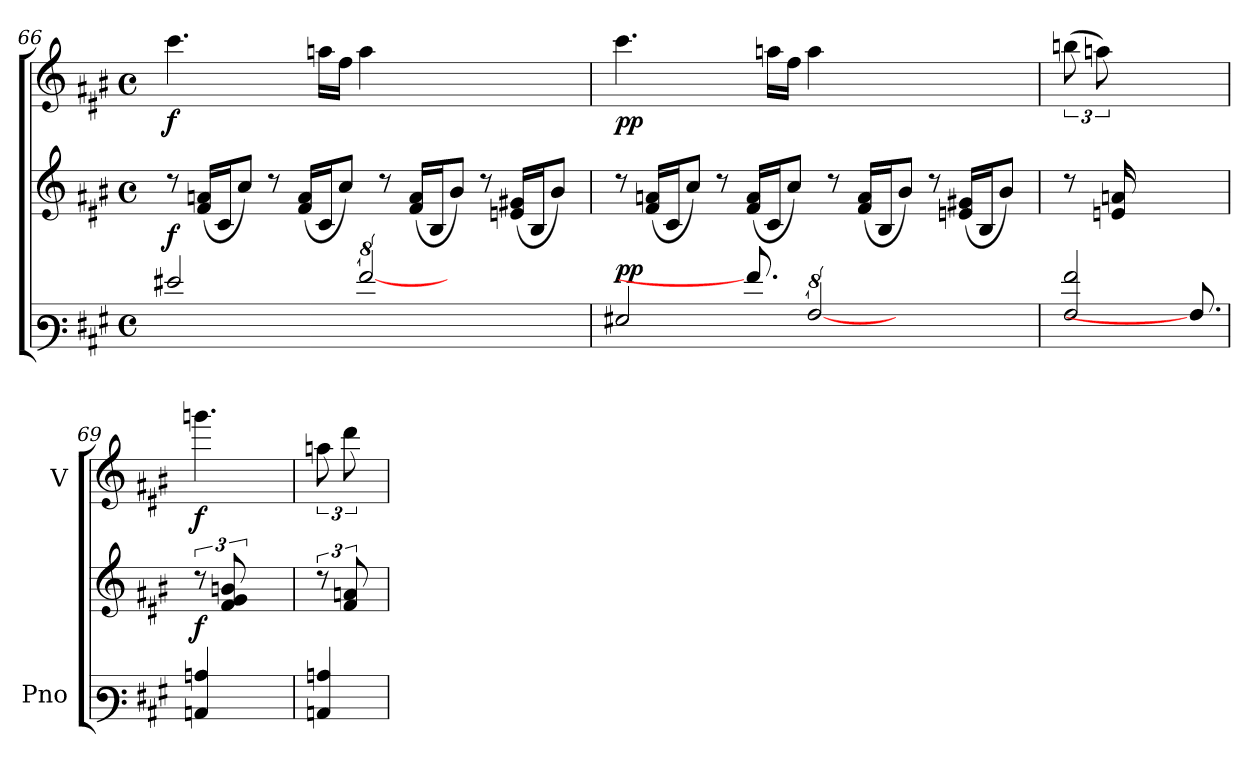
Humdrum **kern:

**kern	**kern	**dynam	**kern	**dynam
*part2	*part2	*part2	*part1	*part1
*staff3	*staff2	*staff2/3	*staff1	*staff1
*I'Pno	*	*	*I'V	*
*clefF3	*clefG3	*	*clefG3	*
*k[f#c#g#]	*k[f#c#g#]	*	*k[f#c#g#]	*
*M4/4	*M4/4	*	*M4/4	*
*met(c)	*met(c)	*	*met(c)	*
=66	=66	=66	=66	=66
!	!	!LO:DY:a=2	!	!LO:DY:b
2g#X/	8rb	f	4.aa\	f
.	(<16d/ 16f/LL	.	.	.
.	16A/J	.	.	.
.	8a/J)	.	.	.
.	8rb	.	8.ryy	.
8.ryy	(<16d/ 16f/LL	.	.	.
.	16A/J	.	16ff\LL	.
.	8a/J)	.	16dd\JJ	.
[16%5a/	.	.	4ff\	.
.	8rb	.	.	.
.	(<16d/ 16f/LL	.	.	.
.	16G#/J	.	2ryy	.
2ryy	8g#/J)	.	.	.
.	8rb	.	.	.
.	(<16c/ 16e#X/LL	.	.	.
.	16G#/J	.	.	.
.	8g#/J)	.	.	.
.	.	.	16ryy	.
!!LO:LB:g=z
=67	=67	=67	=67	=67
!	!	!LO:DY:a=2	!	!LO:DY:b
2G#X/	8rb	pp	4.aa\	pp
.	(<16d/ 16f/LL	.	.	.
.	16A/J	.	.	.
.	8a/J)	.	.	.
.	8rb	.	8.ryy	.
8.a/]	(<16d/ 16f/LL	.	.	.
.	16A/J	.	16ff\LL	.
.	8a/J)	.	16dd\JJ	.
[16%5A/	.	.	4ff\	.
.	8rb	.	.	.
.	(<16d/ 16f/LL	.	.	.
.	16G#/J	.	2ryy	.
2ryy	8g#/J)	.	.	.
.	8rb	.	.	.
.	(<16c/ 16e#X/LL	.	.	.
.	16G#/J	.	.	.
.	8g#/J)	.	.	.
.	.	.	16ryy	.
=68	=68	=68	=68	=68
2A/ 2a/	8rb	.	(>12gg\L	.
.	.	.	12ff\)	.
.	16c/ 16f/LL	.	.	.
.	.	.	48%25ryy	.
.	2ryy	.	.	.
8.A/]	.	.	.	.
!!LO:LB:g=z
=69	=69	=69	=69	=69
!	!	!LO:DY:a=2	!	!LO:DY:b
4C/ 4c/	12rb	f	4.eeen\	f
.	12d/ 12e/ 12g/L	.	.	.
.	24%5ryy	.	.	.
8ryy	.	.	.	.
=70	=70	=70	=70	=70
4C/ 4c/	12rb	.	12ff\L	.
.	12d/ 12f/L	.	12bb\	.
.	12ryy	.	12ryy	.
=	=	=	=	=
*-	*-	*-	*-	*-
